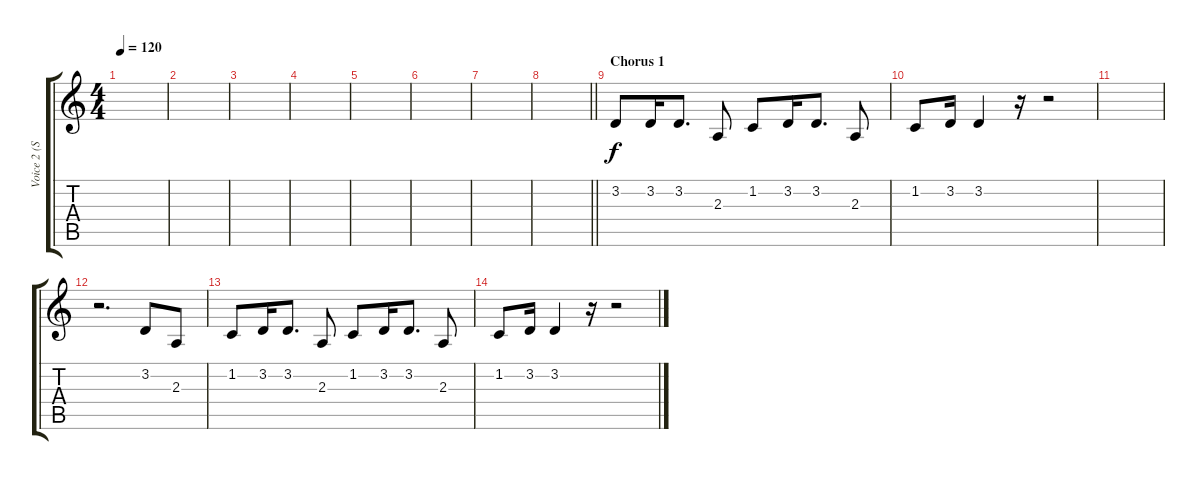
\track ("Voice 2 (Synth. voice and shout)" "Voice 2 (S") {instrument brasssection}
\staff {score tabs}
\tuning (E4 B3 G3 D3 A2 E2) {hide}
\ts (4 4)
\tempo 120
\clef g2
\ks c
|
|
|
|
|
|
|
\barLineRight lightlight
|
\section ("" "Chorus 1")
3.2.8 3.2.16 3.2.8{d} 2.3.8 1.2.8 3.2.16 3.2.8{d} 2.3.8 |
1.2.8 3.2.16 3.2.4 r.16 r.2 |
|
r.2{d} 3.2.8 2.3.8 |
1.2.8 3.2.16 3.2.8{d} 2.3.8 1.2.8 3.2.16 3.2.8{d} 2.3.8 |
1.2.8 3.2.16 3.2.4 r.16 r.2
